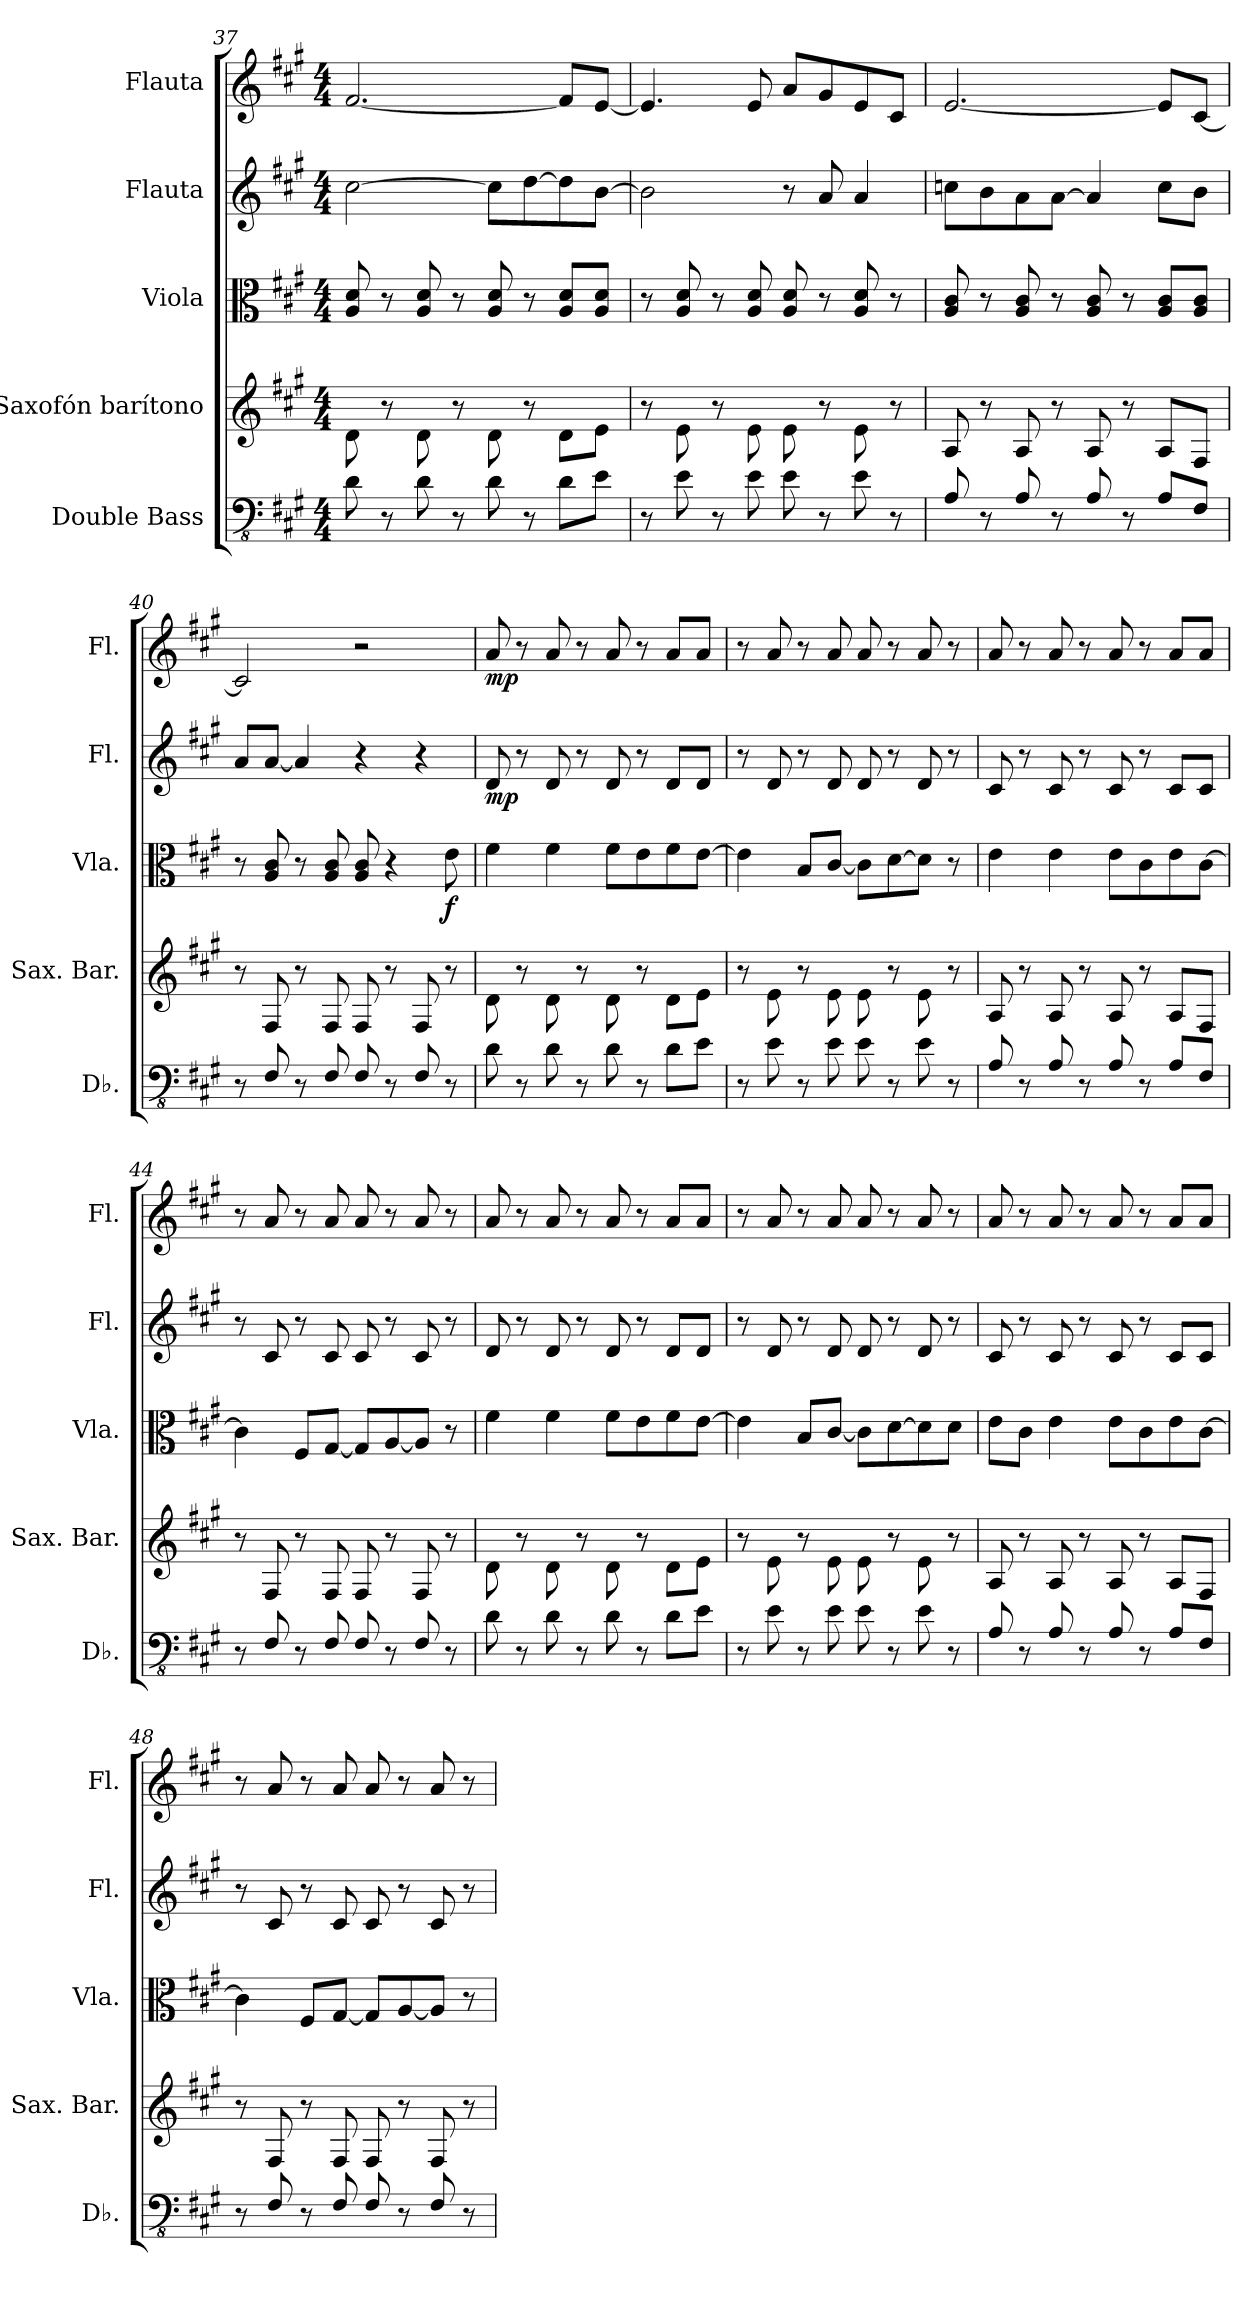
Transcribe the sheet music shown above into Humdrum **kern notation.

**kern	**kern	**kern	**dynam	**kern	**dynam	**kern	**dynam
*part5	*part4	*part3	*part3	*part2	*part2	*part1	*part1
*staff5	*staff4	*staff3	*staff3	*staff2	*staff2	*staff1	*staff1
*I"Double Bass	*I"Saxofón barítono	*I"Viola	*	*I"Flauta	*	*I"Flauta	*
*I'Db.	*I'Sax. Bar.	*I'Vla.	*	*I'Fl.	*	*I'Fl.	*
*clefFv4	*clefG2	*clefC3	*	*clefG2	*	*clefG2	*
*ITrd7c12	*ITrd12c21	*	*	*	*	*	*
*k[f#c#g#]	*k[f#c#g#]	*k[f#c#g#]	*	*k[f#c#g#]	*	*k[f#c#g#]	*
*M4/4	*M4/4	*M4/4	*	*M4/4	*	*M4/4	*
=37	=37	=37	=37	=37	=37	=37	=37
8DD\	8D\	8A/ 8d/	.	[2cc#\	.	[2.f#/	.
8r	8r	8r	.	.	.	.	.
8DD\	8D\	8A/ 8d/	.	.	.	.	.
8r	8r	8r	.	.	.	.	.
8DD\	8D\	8A/ 8d/	.	8cc#\L]	.	.	.
8r	8r	8r	.	[8dd\	.	.	.
8DD\L	8D\L	8A/ 8d/L	.	8dd\]	.	8f#/L]	.
8EE\J	8E\J	8A/ 8d/J	.	[8b\J	.	[8e/J	.
=38	=38	=38	=38	=38	=38	=38	=38
8r	8r	8r	.	2b\]	.	4.e/]	.
8EE\	8E\	8A/ 8d/	.	.	.	.	.
8r	8r	8r	.	.	.	.	.
8EE\	8E\	8A/ 8d/	.	.	.	8e/	.
8EE\	8E\	8A/ 8d/	.	8r	.	8a/L	.
8r	8r	8r	.	8a/	.	8g#/	.
8EE\	8E\	8A/ 8d/	.	4a/	.	8e/	.
8r	8r	8r	.	.	.	8c#/J	.
!!LO:PB:g=z
=39	=39	=39	=39	=39	=39	=39	=39
8AAA/	8AA/	8A/ 8c#/	.	8ccn\L	.	[2.e/	.
8r	8r	8r	.	8b\	.	.	.
8AAA/	8AA/	8A/ 8c#/	.	8a\	.	.	.
8r	8r	8r	.	[8a\J	.	.	.
8AAA/	8AA/	8A/ 8c#/	.	4a/]	.	.	.
8r	8r	8r	.	.	.	.	.
8AAA/L	8AA/L	8A/ 8c#/L	.	8cc\L	.	8e/L]	.
8FFF#/J	8FF#/J	8A/ 8c#/J	.	8b\J	.	[8c#/J	.
=40	=40	=40	=40	=40	=40	=40	=40
8r	8r	8r	.	8a/L	.	2c#/]	.
8FFF#/	8FF#/	8A/ 8c#/	.	[8a/J	.	.	.
8r	8r	8r	.	4a/]	.	.	.
8FFF#/	8FF#/	8A/ 8c#/	.	.	.	.	.
8FFF#/	8FF#/	8A/ 8c#/	.	4r	.	2r	.
8r	8r	4r	.	.	.	.	.
8FFF#/	8FF#/	.	.	4r	.	.	.
!	!	!	!LO:DY:b	!	!	!	!
8r	8r	8e\	f	.	.	.	.
=41	=41	=41	=41	=41	=41	=41	=41
!	!	!	!	!	!LO:DY:b	!	!LO:DY:b
8DD\	8D\	4f#\	.	8d/	mp	8a/	mp
8r	8r	.	.	8r	.	8r	.
8DD\	8D\	4f#\	.	8d/	.	8a/	.
8r	8r	.	.	8r	.	8r	.
8DD\	8D\	8f#\L	.	8d/	.	8a/	.
8r	8r	8e\	.	8r	.	8r	.
8DD\L	8D\L	8f#\	.	8d/L	.	8a/L	.
8EE\J	8E\J	[8e\J	.	8d/J	.	8a/J	.
=42	=42	=42	=42	=42	=42	=42	=42
8r	8r	4e\]	.	8r	.	8r	.
8EE\	8E\	.	.	8d/	.	8a/	.
8r	8r	8B/L	.	8r	.	8r	.
8EE\	8E\	[8c#/J	.	8d/	.	8a/	.
8EE\	8E\	8c#\L]	.	8d/	.	8a/	.
8r	8r	[8d\	.	8r	.	8r	.
8EE\	8E\	8d\J]	.	8d/	.	8a/	.
8r	8r	8r	.	8r	.	8r	.
!!LO:LB:g=z
=43	=43	=43	=43	=43	=43	=43	=43
8AAA/	8AA/	4e\	.	8c#/	.	8a/	.
8r	8r	.	.	8r	.	8r	.
8AAA/	8AA/	4e\	.	8c#/	.	8a/	.
8r	8r	.	.	8r	.	8r	.
8AAA/	8AA/	8e\L	.	8c#/	.	8a/	.
8r	8r	8c#\	.	8r	.	8r	.
8AAA/L	8AA/L	8e\	.	8c#/L	.	8a/L	.
8FFF#/J	8FF#/J	[8c#\J	.	8c#/J	.	8a/J	.
=44	=44	=44	=44	=44	=44	=44	=44
8r	8r	4c#\]	.	8r	.	8r	.
8FFF#/	8FF#/	.	.	8c#/	.	8a/	.
8r	8r	8F#/L	.	8r	.	8r	.
8FFF#/	8FF#/	[8G#/J	.	8c#/	.	8a/	.
8FFF#/	8FF#/	8G#/L]	.	8c#/	.	8a/	.
8r	8r	[8A/	.	8r	.	8r	.
8FFF#/	8FF#/	8A/J]	.	8c#/	.	8a/	.
8r	8r	8r	.	8r	.	8r	.
=45	=45	=45	=45	=45	=45	=45	=45
8DD\	8D\	4f#\	.	8d/	.	8a/	.
8r	8r	.	.	8r	.	8r	.
8DD\	8D\	4f#\	.	8d/	.	8a/	.
8r	8r	.	.	8r	.	8r	.
8DD\	8D\	8f#\L	.	8d/	.	8a/	.
8r	8r	8e\	.	8r	.	8r	.
8DD\L	8D\L	8f#\	.	8d/L	.	8a/L	.
8EE\J	8E\J	[8e\J	.	8d/J	.	8a/J	.
!!LO:PB:g=z
=46	=46	=46	=46	=46	=46	=46	=46
8r	8r	4e\]	.	8r	.	8r	.
8EE\	8E\	.	.	8d/	.	8a/	.
8r	8r	8B/L	.	8r	.	8r	.
8EE\	8E\	[8c#/J	.	8d/	.	8a/	.
8EE\	8E\	8c#\L]	.	8d/	.	8a/	.
8r	8r	[8d\	.	8r	.	8r	.
8EE\	8E\	8d\]	.	8d/	.	8a/	.
8r	8r	8d\J	.	8r	.	8r	.
=47	=47	=47	=47	=47	=47	=47	=47
8AAA/	8AA/	8e\L	.	8c#/	.	8a/	.
8r	8r	8c#\J	.	8r	.	8r	.
8AAA/	8AA/	4e\	.	8c#/	.	8a/	.
8r	8r	.	.	8r	.	8r	.
8AAA/	8AA/	8e\L	.	8c#/	.	8a/	.
8r	8r	8c#\	.	8r	.	8r	.
8AAA/L	8AA/L	8e\	.	8c#/L	.	8a/L	.
8FFF#/J	8FF#/J	[8c#\J	.	8c#/J	.	8a/J	.
=48	=48	=48	=48	=48	=48	=48	=48
8r	8r	4c#\]	.	8r	.	8r	.
8FFF#/	8FF#/	.	.	8c#/	.	8a/	.
8r	8r	8F#/L	.	8r	.	8r	.
8FFF#/	8FF#/	[8G#/J	.	8c#/	.	8a/	.
8FFF#/	8FF#/	8G#/L]	.	8c#/	.	8a/	.
8r	8r	[8A/	.	8r	.	8r	.
8FFF#/	8FF#/	8A/J]	.	8c#/	.	8a/	.
8r	8r	8r	.	8r	.	8r	.
=	=	=	=	=	=	=	=
*-	*-	*-	*-	*-	*-	*-	*-
